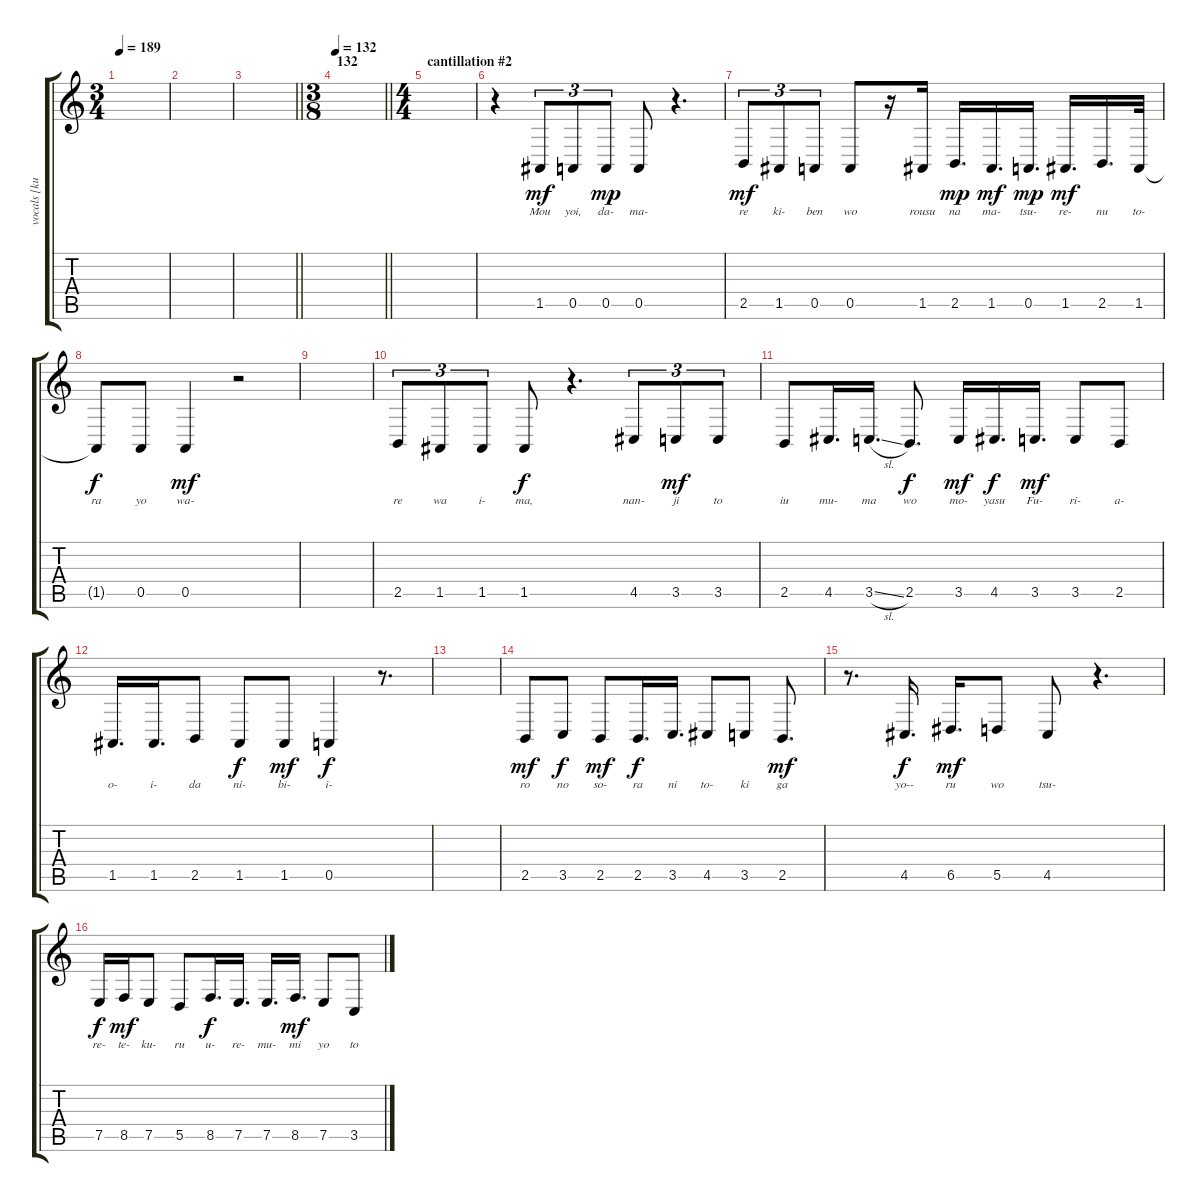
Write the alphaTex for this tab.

\track ("vocals [kuroneko]" "vocals [ku") {instrument flute}
\staff {score tabs}
\tuning (E4 B3 G3 D3 A2 E2) {hide}
\ts (3 4)
\tempo 189
\clef g2
\ks c
|
|
\barLineRight lightlight
|
\ts (3 8)
\section ("" "132")
\tempo 134
\tempo 132
\barLineRight lightlight
|
\ts (4 4)
\section ("" "cantillation #2")
|
r.4{instrument fx7echoes} 1.5.8{tu (3 2) lyrics (0 "Mou") lyrics (1 "") lyrics (2 "") lyrics (3 "") lyrics (4 "") dy mf} 0.5.8{tu (3 2) lyrics (0 "yoi,") lyrics (1 "") lyrics (2 "") lyrics (3 "") lyrics (4 "")} 0.5.8{tu (3 2) lyrics (0 "da-") lyrics (1 "") lyrics (2 "") lyrics (3 "") lyrics (4 "") dy mp} 0.5.8{lyrics (0 "ma-") lyrics (1 "") lyrics (2 "") lyrics (3 "") lyrics (4 "")} r.4{d} |
2.5.8{tu (3 2) lyrics (0 "re") lyrics (1 "") lyrics (2 "") lyrics (3 "") lyrics (4 "") dy mf} 1.5.8{tu (3 2) lyrics (0 "ki-") lyrics (1 "") lyrics (2 "") lyrics (3 "") lyrics (4 "")} 0.5.8{tu (3 2) lyrics (0 "ben") lyrics (1 "") lyrics (2 "") lyrics (3 "") lyrics (4 "")} 0.5.8{lyrics (0 "wo") lyrics (1 "") lyrics (2 "") lyrics (3 "") lyrics (4 "")} r.16 1.5.16{lyrics (0 "rousu") lyrics (1 "") lyrics (2 "") lyrics (3 "") lyrics (4 "")} 2.5.16{d lyrics (0 "na") lyrics (1 "") lyrics (2 "") lyrics (3 "") lyrics (4 "") dy mp} 1.5.16{d lyrics (0 "ma-") lyrics (1 "") lyrics (2 "") lyrics (3 "") lyrics (4 "") dy mf} 0.5.16{d lyrics (0 "tsu-") lyrics (1 "") lyrics (2 "") lyrics (3 "") lyrics (4 "") dy mp} 1.5.16{d lyrics (0 "re-") lyrics (1 "") lyrics (2 "") lyrics (3 "") lyrics (4 "") dy mf} 2.5.16{d lyrics (0 "nu") lyrics (1 "") lyrics (2 "") lyrics (3 "") lyrics (4 "")} 1.5.32{lyrics (0 "to-") lyrics (1 "") lyrics (2 "") lyrics (3 "") lyrics (4 "")} |
1.5{t}.8{lyrics (0 "ra") lyrics (1 "") lyrics (2 "") lyrics (3 "") lyrics (4 "") dy f} 0.5.8{lyrics (0 "yo") lyrics (1 "") lyrics (2 "") lyrics (3 "") lyrics (4 "")} 0.5.4{lyrics (0 "wa-") lyrics (1 "") lyrics (2 "") lyrics (3 "") lyrics (4 "") dy mf} r.2 |
|
2.5.8{tu (3 2) lyrics (0 "re") lyrics (1 "") lyrics (2 "") lyrics (3 "") lyrics (4 "")} 1.5.8{tu (3 2) lyrics (0 "wa") lyrics (1 "") lyrics (2 "") lyrics (3 "") lyrics (4 "")} 1.5.8{tu (3 2) lyrics (0 "i-") lyrics (1 "") lyrics (2 "") lyrics (3 "") lyrics (4 "")} 1.5.8{lyrics (0 "ma,") lyrics (1 "") lyrics (2 "") lyrics (3 "") lyrics (4 "") dy f} r.4{d} 4.5.8{tu (3 2) lyrics (0 "nan-") lyrics (1 "") lyrics (2 "") lyrics (3 "") lyrics (4 "")} 3.5.8{tu (3 2) lyrics (0 "ji") lyrics (1 "") lyrics (2 "") lyrics (3 "") lyrics (4 "") dy mf} 3.5.8{tu (3 2) lyrics (0 "to") lyrics (1 "") lyrics (2 "") lyrics (3 "") lyrics (4 "")} |
2.5.8{lyrics (0 "iu") lyrics (1 "") lyrics (2 "") lyrics (3 "") lyrics (4 "")} 4.5.16{d lyrics (0 "mu-") lyrics (1 "") lyrics (2 "") lyrics (3 "") lyrics (4 "")} 3.5{sl}.16{d lyrics (0 "ma") lyrics (1 "") lyrics (2 "") lyrics (3 "") lyrics (4 "")} 2.5.8{d lyrics (0 "wo") lyrics (1 "") lyrics (2 "") lyrics (3 "") lyrics (4 "") dy f} 3.5.16{lyrics (0 "mo-") lyrics (1 "") lyrics (2 "") lyrics (3 "") lyrics (4 "") dy mf} 4.5.16{d lyrics (0 "yasu") lyrics (1 "") lyrics (2 "") lyrics (3 "") lyrics (4 "") dy f} 3.5.16{d lyrics (0 "Fu-") lyrics (1 "") lyrics (2 "") lyrics (3 "") lyrics (4 "") dy mf} 3.5.8{lyrics (0 "ri-") lyrics (1 "") lyrics (2 "") lyrics (3 "") lyrics (4 "")} 2.5.8{lyrics (0 "a-") lyrics (1 "") lyrics (2 "") lyrics (3 "") lyrics (4 "")} |
1.5.16{d lyrics (0 "o-") lyrics (1 "") lyrics (2 "") lyrics (3 "") lyrics (4 "")} 1.5.16{d lyrics (0 "i-") lyrics (1 "") lyrics (2 "") lyrics (3 "") lyrics (4 "")} 2.5.8{lyrics (0 "da") lyrics (1 "") lyrics (2 "") lyrics (3 "") lyrics (4 "")} 1.5.8{lyrics (0 "ni-") lyrics (1 "") lyrics (2 "") lyrics (3 "") lyrics (4 "") dy f} 1.5.8{lyrics (0 "bi-") lyrics (1 "") lyrics (2 "") lyrics (3 "") lyrics (4 "") dy mf} 0.5.4{lyrics (0 "i-") lyrics (1 "") lyrics (2 "") lyrics (3 "") lyrics (4 "") dy f} r.8{d} |
|
2.5.8{lyrics (0 "ro") lyrics (1 "") lyrics (2 "") lyrics (3 "") lyrics (4 "") dy mf} 3.5.8{lyrics (0 "no") lyrics (1 "") lyrics (2 "") lyrics (3 "") lyrics (4 "") dy f} 2.5.8{lyrics (0 "so-") lyrics (1 "") lyrics (2 "") lyrics (3 "") lyrics (4 "") dy mf} 2.5.16{d lyrics (0 "ra") lyrics (1 "") lyrics (2 "") lyrics (3 "") lyrics (4 "") dy f} 3.5.16{d lyrics (0 "ni") lyrics (1 "") lyrics (2 "") lyrics (3 "") lyrics (4 "")} 4.5.8{lyrics (0 "to-") lyrics (1 "") lyrics (2 "") lyrics (3 "") lyrics (4 "")} 3.5.8{lyrics (0 "ki") lyrics (1 "") lyrics (2 "") lyrics (3 "") lyrics (4 "")} 2.5.8{d lyrics (0 "ga") lyrics (1 "") lyrics (2 "") lyrics (3 "") lyrics (4 "") dy mf} |
r.8{d} 4.5.16{d lyrics (0 "yo--") lyrics (1 "") lyrics (2 "") lyrics (3 "") lyrics (4 "") dy f} 6.5.16{d lyrics (0 "ru") lyrics (1 "") lyrics (2 "") lyrics (3 "") lyrics (4 "") dy mf} 5.5.8{lyrics (0 "wo") lyrics (1 "") lyrics (2 "") lyrics (3 "") lyrics (4 "")} 4.5.8{lyrics (0 "tsu-") lyrics (1 "") lyrics (2 "") lyrics (3 "") lyrics (4 "")} r.4{d} |
7.5.16{lyrics (0 "re-") lyrics (1 "") lyrics (2 "") lyrics (3 "") lyrics (4 "") dy f} 8.5.16{lyrics (0 "te-") lyrics (1 "") lyrics (2 "") lyrics (3 "") lyrics (4 "") dy mf} 7.5.8{lyrics (0 "ku-") lyrics (1 "") lyrics (2 "") lyrics (3 "") lyrics (4 "")} 5.5.8{lyrics (0 "ru") lyrics (1 "") lyrics (2 "") lyrics (3 "") lyrics (4 "")} 8.5.16{d lyrics (0 "u-") lyrics (1 "") lyrics (2 "") lyrics (3 "") lyrics (4 "") dy f} 7.5.16{d lyrics (0 "re-") lyrics (1 "") lyrics (2 "") lyrics (3 "") lyrics (4 "")} 7.5.16{d lyrics (0 "mu-") lyrics (1 "") lyrics (2 "") lyrics (3 "") lyrics (4 "")} 8.5.16{d lyrics (0 "mi") lyrics (1 "") lyrics (2 "") lyrics (3 "") lyrics (4 "") dy mf} 7.5.8{lyrics (0 "yo") lyrics (1 "") lyrics (2 "") lyrics (3 "") lyrics (4 "")} 3.5.8{lyrics (0 "to") lyrics (1 "") lyrics (2 "") lyrics (3 "") lyrics (4 "")}
